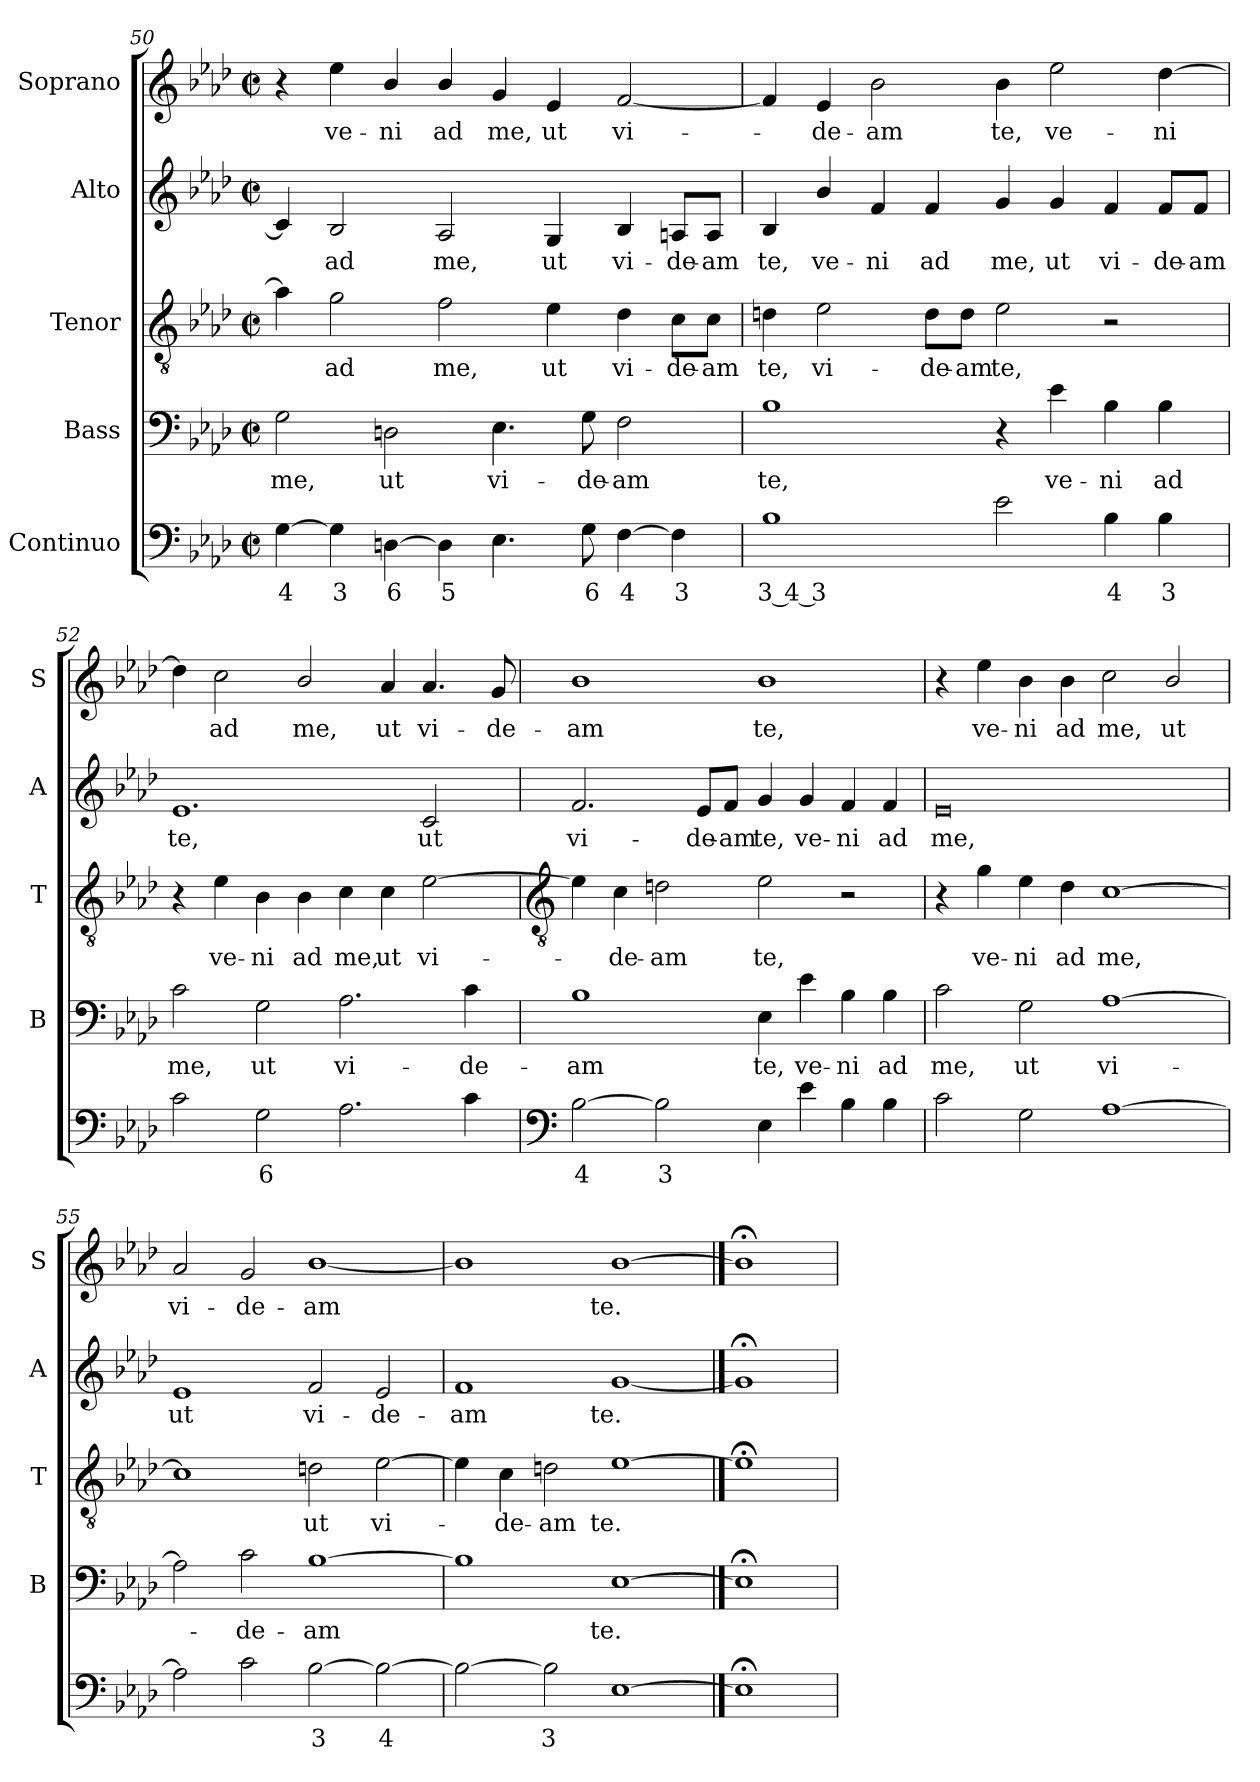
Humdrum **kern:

**kern	**text	**kern	**text	**kern	**text	**kern	**text	**kern	**text
*part5	*part5	*part4	*part4	*part3	*part3	*part2	*part2	*part1	*part1
*staff5	*staff5	*staff4	*staff4	*staff3	*staff3	*staff2	*staff2	*staff1	*staff1
*I"Continuo	*	*I"Bass	*	*I"Tenor	*	*I"Alto	*	*I"Soprano	*
*	*	*I'B	*	*I'T	*	*I'A	*	*I'S	*
!!LO:LB:g=z
*clefF4	*	*clefF4	*	*clefGv2	*	*clefG2	*	*clefG2	*
*k[b-e-a-d-]	*	*k[b-e-a-d-]	*	*k[b-e-a-d-]	*	*k[b-e-a-d-]	*	*k[b-e-a-d-]	*
*A-:	*	*A-:	*	*A-:	*	*A-:	*	*A-:	*
*M4/2	*	*M4/2	*	*M4/2	*	*M4/2	*	*M4/2	*
*met(c|)	*	*met(c|)	*	*met(c|)	*	*met(c|)	*	*met(c|)	*
=50	=50	=50	=50	=50	=50	=50	=50	=50	=50
!	!LO:LY:b	!	!LO:LY:b	!	!	!	!	!	!
[4G	4	2G	me,	4a-]	.	4c]	.	4r	.
!	!LO:LY:b	!	!	!	!LO:LY:b	!	!LO:LY:b	!	!LO:LY:b
4G]	3	.	.	2g\	ad	2B-	ad	4ee-	ve-
!	!LO:LY:b	!	!LO:LY:b	!	!	!	!	!	!LO:LY:b
[4Dn	6	2Dn	ut	.	.	.	.	4b-/	-ni
!	!LO:LY:b	!	!	!	!LO:LY:b	!	!LO:LY:b	!	!LO:LY:b
4D]	5	.	.	2f	me,	2A-	me,	4b-/	ad
!	!	!	!LO:LY:b	!	!	!	!	!	!LO:LY:b
4.E-	.	4.E-	vi-	.	.	.	.	4g/	me,
!	!	!	!	!	!LO:LY:b	!	!LO:LY:b	!	!LO:LY:b
.	.	.	.	4e-	ut	4G	ut	4e-	ut
!	!LO:LY:b	!	!LO:LY:b	!	!	!	!	!	!
8G	6	8G\	-de-	.	.	.	.	.	.
!	!LO:LY:b	!	!LO:LY:b	!	!LO:LY:b	!	!LO:LY:b	!	!LO:LY:b
[4F	4	2F	-am	4d-	vi-	4B-	vi-	[2f	vi-
!	!LO:LY:b	!	!	!	!LO:LY:b	!	!LO:LY:b	!	!
4F]	3	.	.	8c\L	-de-	8An/L	-de-	.	.
!	!	!	!	!	!LO:LY:b	!	!LO:LY:b	!	!
.	.	.	.	8c\J	-am	8A/J	-am	.	.
=51	=51	=51	=51	=51	=51	=51	=51	=51	=51
!	!LO:LY:b	!	!LO:LY:b	!	!LO:LY:b	!	!LO:LY:b	!	!
1B-	3 4 3	1B-	te,	4dn	te,	4B-	te,	4f]	.
!	!	!	!	!	!LO:LY:b	!	!LO:LY:b	!	!LO:LY:b
.	.	.	.	2e-	vi-	4b-/	ve-	4e-	de-
!	!	!	!	!	!	!	!LO:LY:b	!	!LO:LY:b
.	.	.	.	.	.	4f	-ni	2b-	-am
!	!	!	!	!	!LO:LY:b	!	!LO:LY:b	!	!
.	.	.	.	8d\L	-de-	4f	ad	.	.
!	!	!	!	!	!LO:LY:b	!	!	!	!
.	.	.	.	8d\J	-am	.	.	.	.
!	!	!	!	!	!LO:LY:b	!	!LO:LY:b	!	!LO:LY:b
2e-	.	4r	.	2e-	te,	4g/	me,	4b-	te,
!	!	!	!LO:LY:b	!	!	!	!LO:LY:b	!	!LO:LY:b
.	.	4e-	ve-	.	.	4g/	ut	2ee-	ve-
!	!LO:LY:b	!	!LO:LY:b	!	!	!	!LO:LY:b	!	!
4B-	4	4B-	-ni	2r	.	4f	vi-	.	.
!	!LO:LY:b	!	!LO:LY:b	!	!	!	!LO:LY:b	!	!LO:LY:b
4B-	3	4B-	ad	.	.	8f/L	-de-	[4dd-	-ni
!	!	!	!	!	!	!	!LO:LY:b	!	!
.	.	.	.	.	.	8f/J	-am	.	.
=52	=52	=52	=52	=52	=52	=52	=52	=52	=52
!	!	!	!LO:LY:b	!	!	!	!LO:LY:b	!	!
2c	.	2c	me,	4r	.	1.e-	te,	4dd-]	.
!	!	!	!	!	!LO:LY:b	!	!	!	!LO:LY:b
.	.	.	.	4e-	ve-	.	.	2cc	ad
!	!LO:LY:b	!	!LO:LY:b	!	!LO:LY:b	!	!	!	!
2G	6	2G	ut	4B-	-ni	.	.	.	.
!	!	!	!	!	!LO:LY:b	!	!	!	!LO:LY:b
.	.	.	.	4B-	ad	.	.	2b-/	me,
!	!	!	!LO:LY:b	!	!LO:LY:b	!	!	!	!
2.A-	.	2.A-	vi-	4c	me,	.	.	.	.
!	!	!	!	!	!LO:LY:b	!	!	!	!LO:LY:b
.	.	.	.	4c	ut	.	.	4a-	ut
!	!	!	!	!	!LO:LY:b	!	!LO:LY:b	!	!LO:LY:b
.	.	.	.	[2e-	vi-	2c	ut	4.a-	vi-
!	!	!	!LO:LY:b	!	!	!	!	!	!
4c	.	4c	-de-	.	.	.	.	.	.
!	!	!	!	!	!	!	!	!	!LO:LY:b
.	.	.	.	.	.	.	.	8g	-de-
!!LO:LB:g=z
=53	=53	=53	=53	=53	=53	=53	=53	=53	=53
*clefF4	*	*	*	*clefGv2	*	*	*	*	*
!	!LO:LY:b	!	!LO:LY:b	!	!	!	!LO:LY:b	!	!LO:LY:b
[2B-	4	1B-	-am	4e-]	.	2.f	vi-	1b-	-am
!	!	!	!	!	!LO:LY:b	!	!	!	!
.	.	.	.	4c	de-	.	.	.	.
!	!LO:LY:b	!	!	!	!LO:LY:b	!	!	!	!
2B-]	3	.	.	2dn	-am	.	.	.	.
!	!	!	!	!	!	!	!LO:LY:b	!	!
.	.	.	.	.	.	8e-/L	-de-	.	.
!	!	!	!	!	!	!	!LO:LY:b	!	!
.	.	.	.	.	.	8f/J	-am	.	.
!	!	!	!LO:LY:b	!	!LO:LY:b	!	!LO:LY:b	!	!LO:LY:b
4E-	.	4E-	te,	2e-	te,	4g/	te,	1b-	te,
!	!	!	!LO:LY:b	!	!	!	!LO:LY:b	!	!
4e-	.	4e-	ve-	.	.	4g/	ve-	.	.
!	!	!	!LO:LY:b	!	!	!	!LO:LY:b	!	!
4B-	.	4B-	-ni	2r	.	4f	-ni	.	.
!	!	!	!LO:LY:b	!	!	!	!LO:LY:b	!	!
4B-	.	4B-	ad	.	.	4f	ad	.	.
=54	=54	=54	=54	=54	=54	=54	=54	=54	=54
!	!	!	!LO:LY:b	!	!	!	!LO:LY:b	!	!
2c	.	2c	me,	4r	.	0e-	me,	4r	.
!	!	!	!	!	!LO:LY:b	!	!	!	!LO:LY:b
.	.	.	.	4g\	ve-	.	.	4ee-	ve-
!	!	!	!LO:LY:b	!	!LO:LY:b	!	!	!	!LO:LY:b
2G	.	2G	ut	4e-	-ni	.	.	4b-	-ni
!	!	!	!	!	!LO:LY:b	!	!	!	!LO:LY:b
.	.	.	.	4d-	ad	.	.	4b-	ad
!	!	!	!LO:LY:b	!	!LO:LY:b	!	!	!	!LO:LY:b
[1A-	.	[1A-	vi-	[1c	me,	.	.	2cc	me,
!	!	!	!	!	!	!	!	!	!LO:LY:b
.	.	.	.	.	.	.	.	2b-/	ut
=55	=55	=55	=55	=55	=55	=55	=55	=55	=55
!	!	!	!	!	!	!	!LO:LY:b	!	!LO:LY:b
2A-]	.	2A-]	.	1c]	.	1e-	ut	2a-	vi-
!	!	!	!LO:LY:b	!	!	!	!	!	!LO:LY:b
2c	.	2c	de-	.	.	.	.	2g	-de-
!	!LO:LY:b	!	!LO:LY:b	!	!LO:LY:b	!	!LO:LY:b	!	!LO:LY:b
[2B-	3	[1B-	-am	2dn	ut	2f	vi-	[1b-/	-am
!	!LO:LY:b	!	!	!	!LO:LY:b	!	!LO:LY:b	!	!
2B-_	4	.	.	[2e-	vi-	2e-	-de-	.	.
=56	=56	=56	=56	=56	=56	=56	=56	=56	=56
!	!	!	!	!	!	!	!LO:LY:b	!	!
2B-_	.	1B-]	.	4e-]	.	1f	-am	1b-]	.
!	!	!	!	!	!LO:LY:b	!	!	!	!
.	.	.	.	4c	de-	.	.	.	.
!	!LO:LY:b	!	!	!	!LO:LY:b	!	!	!	!
2B-]	3	.	.	2dn	-am	.	.	.	.
!	!	!	!LO:LY:b	!	!LO:LY:b	!	!LO:LY:b	!	!LO:LY:b
[1E-	.	[1E-	te.	[1e-	te.	[1g	te.	[1b-	te.
==57	==57	==57	==57	==57	==57	==57	==57	==57	==57
1E-;<]	.	1E-;<]	.	1e-;<]	.	1g;<]	.	1b-;<]	.
=	=	=	=	=	=	=	=	=	=
*-	*-	*-	*-	*-	*-	*-	*-	*-	*-
